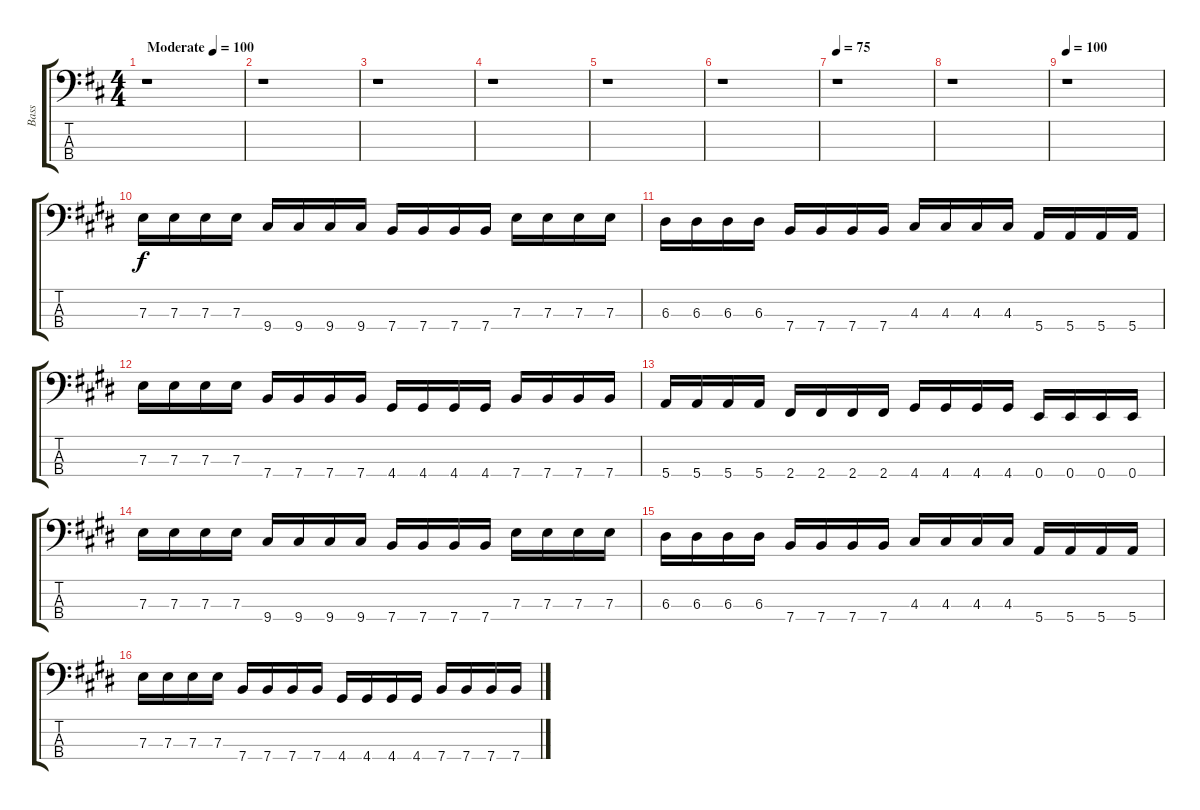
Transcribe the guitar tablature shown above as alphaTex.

\track ("Bass" "Bass") {instrument electricbasspick}
\staff {score tabs}
\tuning (G2 D2 A1 E1) {hide}
\ts (4 4)
\tempo (100 "Moderate")
\clef f4
\ks d
r.1{dy f instrument electricbasspick} |
r.1 |
r.1 |
r.1 |
r.1 |
r.1 |
\tempo 75
r.1 |
r.1 |
\tempo 100
r.1 |
\ks c#minor
7.3.16 7.3.16 7.3.16 7.3.16 9.4.16 9.4.16 9.4.16 9.4.16 7.4.16 7.4.16 7.4.16 7.4.16 7.3.16 7.3.16 7.3.16 7.3.16 |
6.3.16 6.3.16 6.3.16 6.3.16 7.4.16 7.4.16 7.4.16 7.4.16 4.3.16 4.3.16 4.3.16 4.3.16 5.4.16 5.4.16 5.4.16 5.4.16 |
7.3.16 7.3.16 7.3.16 7.3.16 7.4.16 7.4.16 7.4.16 7.4.16 4.4.16 4.4.16 4.4.16 4.4.16 7.4.16 7.4.16 7.4.16 7.4.16 |
5.4.16 5.4.16 5.4.16 5.4.16 2.4.16 2.4.16 2.4.16 2.4.16 4.4.16 4.4.16 4.4.16 4.4.16 0.4.16 0.4.16 0.4.16 0.4.16 |
7.3.16 7.3.16 7.3.16 7.3.16 9.4.16 9.4.16 9.4.16 9.4.16 7.4.16 7.4.16 7.4.16 7.4.16 7.3.16 7.3.16 7.3.16 7.3.16 |
6.3.16 6.3.16 6.3.16 6.3.16 7.4.16 7.4.16 7.4.16 7.4.16 4.3.16 4.3.16 4.3.16 4.3.16 5.4.16 5.4.16 5.4.16 5.4.16 |
7.3.16 7.3.16 7.3.16 7.3.16 7.4.16 7.4.16 7.4.16 7.4.16 4.4.16 4.4.16 4.4.16 4.4.16 7.4.16 7.4.16 7.4.16 7.4.16
